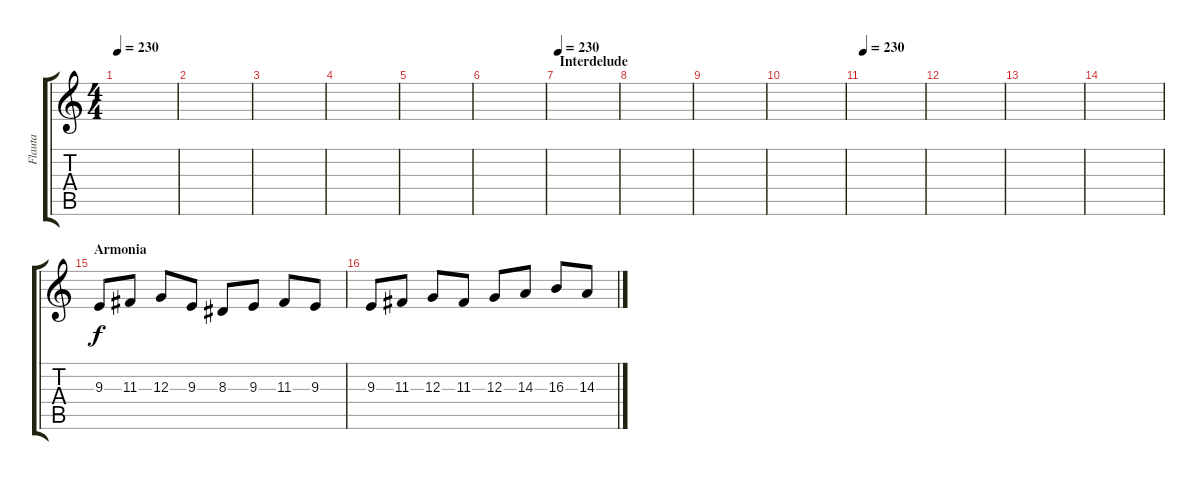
\track ("Flauta" "Flauta") {instrument flute}
\staff {score tabs}
\tuning (E4 B3 G3 D3 A2 E2) {hide}
\ts (4 4)
\tempo 230
\clef g2
\ks c
|
|
|
|
|
|
\section ("" "Interdelude")
\tempo 230
|
|
|
|
\tempo 230
|
|
|
|
\section ("" "Armonia")
9.3.8 11.3.8 12.3.8 9.3.8 8.3.8 9.3.8 11.3.8 9.3.8 |
9.3.8 11.3.8 12.3.8 11.3.8 12.3.8 14.3.8 16.3.8 14.3.8
